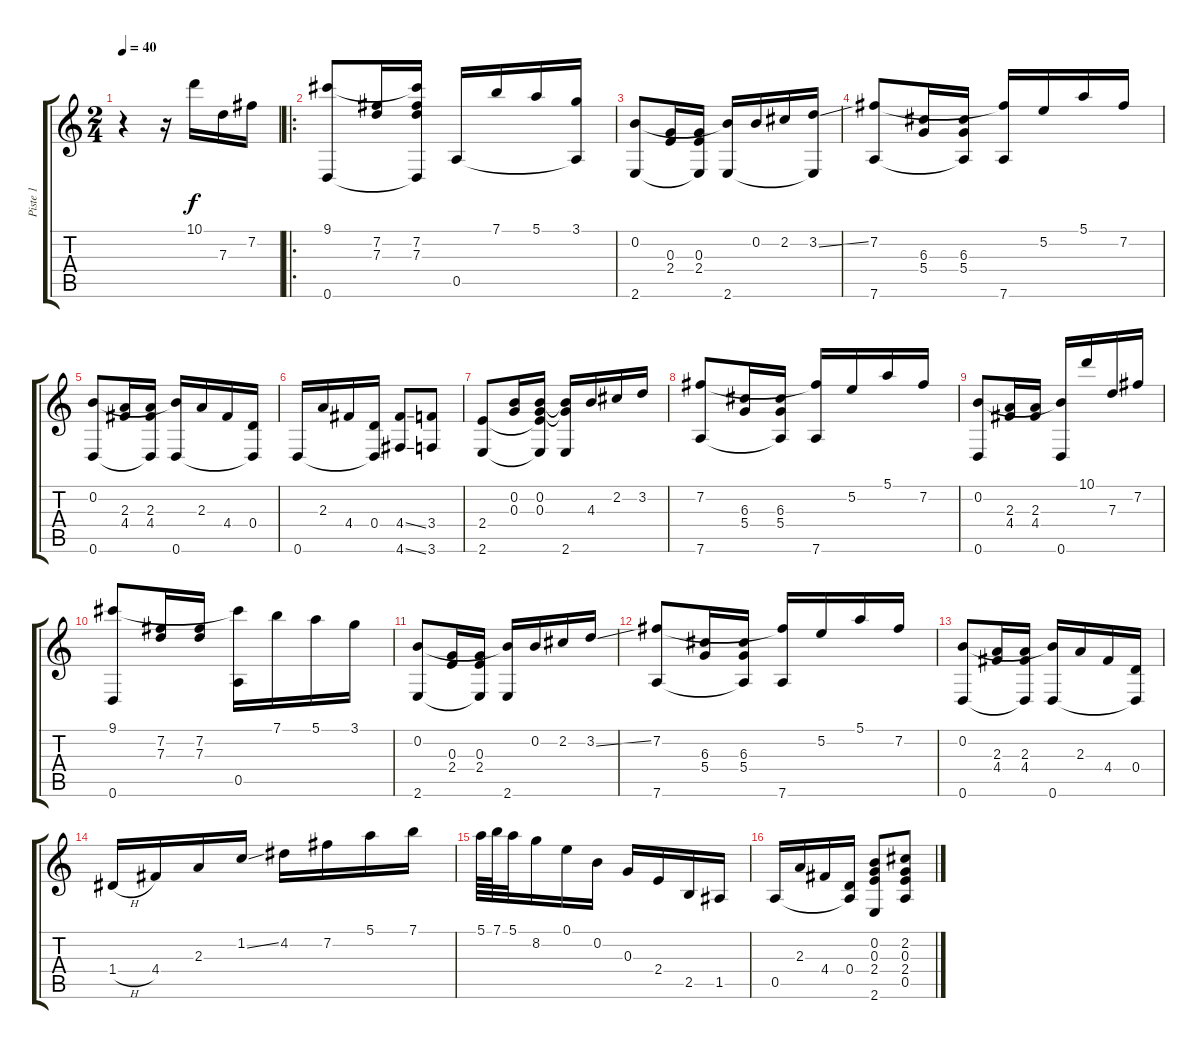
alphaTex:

\track ("Piste 1" "Piste 1") {instrument acousticguitarnylon}
\staff {score tabs}
\tuning (E4 B3 G3 D3 A2 D2) {hide}
\ts (2 4)
\tempo 40
\clef g2
\ks c
r.4{dy f instrument acousticguitarnylon} r.16 10.1.16 7.3.16 7.2.16 |
\ro
(9.1 0.6).8 (7.2 7.3).16 (9.1{t} 7.2 7.3 0.6{t}).16 0.5.16 7.1.16 5.1.16 (3.1 0.5{t}).16 |
(0.2 2.6).8 (0.3 2.4).16 (0.3 2.4 2.6{t}).16 (0.2{t} 2.6).16 0.2.16 2.2.16 (3.2{ss} 2.6{t}).16 |
(7.2 7.6).8 (6.3 5.4).16 (6.3 5.4 7.6{t}).16 (7.2{t} 7.6).16 5.2.16 5.1.16 7.2.16 |
(0.2 0.6).8 (2.3 4.4).16 (2.3 4.4 0.6{t}).16 (0.2{t} 0.6).16 2.3.16 4.4.16 (0.4 0.6{t}).16 |
0.6.16 2.3.16 4.4.16 (0.4 0.6{t}).16 (4.4{ss} 4.6{ss}).8 (3.4 3.6).8 |
(2.4 2.6).8 (0.2 0.3).16 (0.2 0.3 2.4{t} 2.6{t}).16 (0.2{t} 0.3{t} 2.6).16 4.3.16 2.2.16 3.2.16 |
(7.2 7.6).8 (6.3 5.4).16 (6.3 5.4 7.6{t}).16 (7.2{t} 7.6).16 5.2.16 5.1.16 7.2.16 |
(0.2 0.6).8 (2.3 4.4).16 (2.3 4.4).16 (0.2{t} 0.6).16 10.1.16 7.3.16 7.2.16 |
(9.1 0.6).8 (7.2 7.3).16 (7.2 7.3).16 (9.1{t} 0.5).16 7.1.16 5.1.16 3.1.16 |
(0.2 2.6).8 (0.3 2.4).16 (0.3 2.4 2.6{t}).16 (0.2{t} 2.6).16 0.2.16 2.2.16 3.2{ss}.16 |
(7.2 7.6).8 (6.3 5.4).16 (6.3 5.4 7.6{t}).16 (7.2{t} 7.6).16 5.2.16 5.1.16 7.2.16 |
(0.2 0.6).8 (2.3 4.4).16 (2.3 4.4 0.6{t}).16 (0.2{t} 0.6).16 2.3.16 4.4.16 (0.4 0.6{t}).16 |
1.4{h}.16 4.4.16 2.3.16 1.2{ss}.16 4.2.16 7.2.16 5.1.16 7.1.16 |
5.1.64 7.1.64 5.1.32 8.2.16 0.1.16 0.2.16 0.3.16 2.4.16 2.5.16 1.5.16 |
0.5.16 2.3.16 4.4.16 (0.4 0.5{t}).16 (0.2 0.3 2.4 2.6).8 (2.2 0.3 2.4 0.5).8
